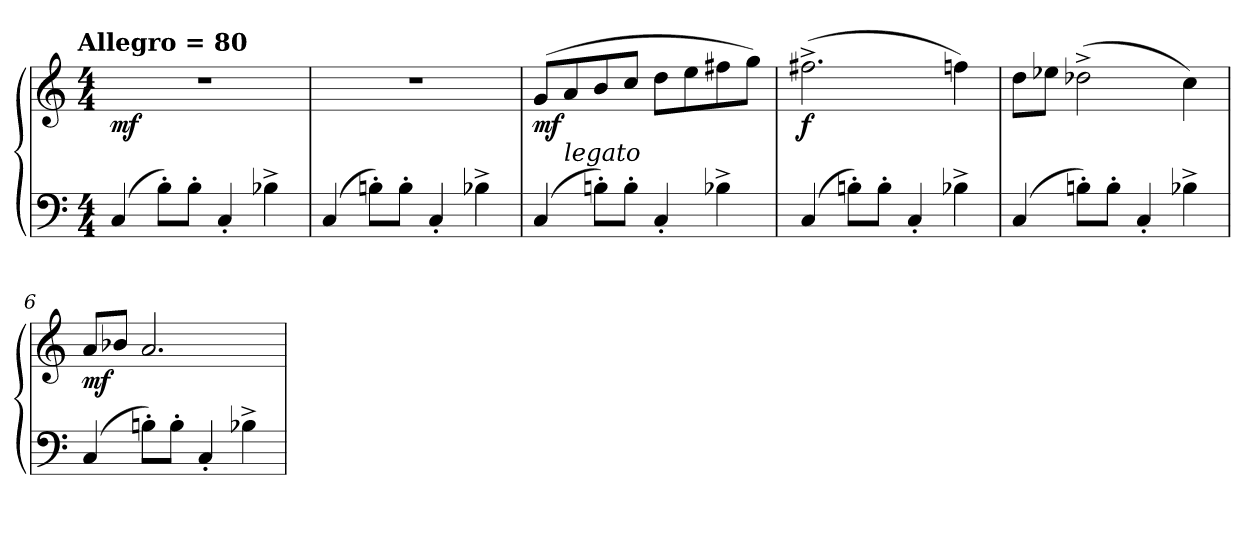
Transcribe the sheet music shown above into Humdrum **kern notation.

**kern	**kern	**dynam
*part1	*part1	*part1
*staff2	*staff1	*staff1/2
*clefF4	*clefG2	*
*k[]	*k[]	*
!!LO:TX:omd:t=Allegro  = 80
*M4/4	*M4/4	*
*MM160	*MM160	*
=1	=1	=1
!	!	!LO:DY:b
(>4C/	1r	mf
8B'\L)	.	.
8B'\J	.	.
4C'/	.	.
4B-X^\	.	.
=2	=2	=2
(>4C/	1r	.
8Bn'\L)	.	.
8B'\J	.	.
4C'/	.	.
4B-X^\	.	.
=3	=3	=3
!	!	!LO:DY:b
(>4C/	(>8g/L	mf
!	!LO:TX:b:i:t=legato	!
.	8a/	.
8Bn'\L)	8b/	.
8B'\J	8cc/J	.
4C'/	8dd\L	.
.	8ee\	.
4B-X^\	8ff#X\	.
.	8gg\J)	.
=4	=4	=4
!	!	!LO:DY:b
(>4C/	(>2.ff#X^\	f
8Bn'\L)	.	.
8B'\J	.	.
4C'/	.	.
4B-X^\	4ffn\)	.
=5	=5	=5
(>4C/	8dd\L	.
.	8ee-X\J	.
8Bn'\L)	(>2dd-X^\	.
8B'\J	.	.
4C'/	.	.
4B-X^\	4cc\)	.
!!LO:LB:g=z
=6	=6	=6
!	!	!LO:DY:b
(>4C/	8a/L	mf
.	8b-X/J	.
8Bn'\L)	2.a/	.
8B'\J	.	.
4C'/	.	.
4B-X^\	.	.
=	=	=
*-	*-	*-
